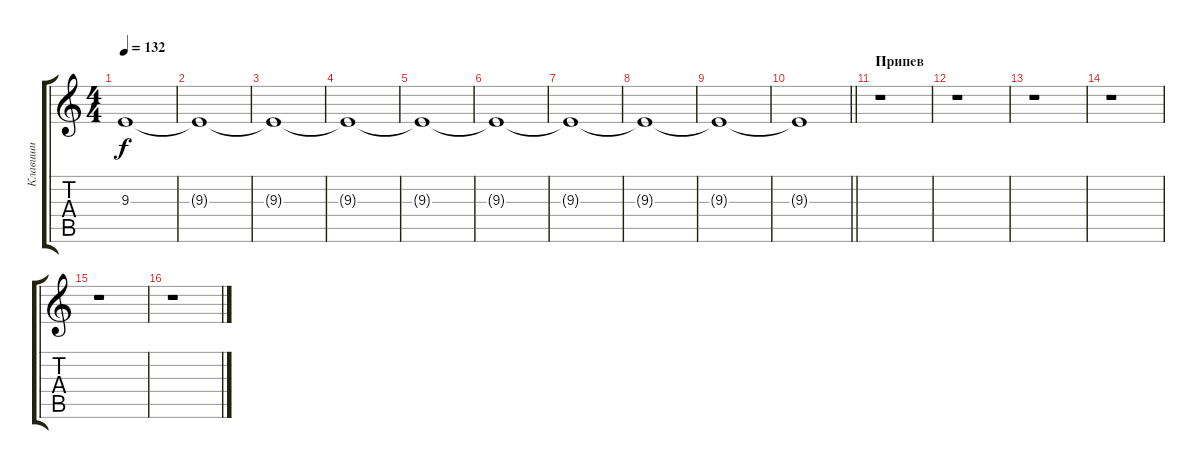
\track ("Клавиши" "Клавиши") {instrument choiraahs}
\staff {score tabs}
\tuning (E4 B3 G3 D3 A2 E2) {hide}
\ts (4 4)
\tempo 132
\clef g2
\ks c
9.3{t}.1{dy f} |
9.3{t}.1 |
9.3{t}.1 |
9.3{t}.1 |
9.3{t}.1 |
9.3{t}.1 |
9.3{t}.1 |
9.3{t}.1 |
9.3{t}.1 |
\barLineRight lightlight
9.3{t}.1 |
\section ("" "Припев")
r.1 |
r.1 |
r.1 |
r.1 |
r.1 |
r.1
